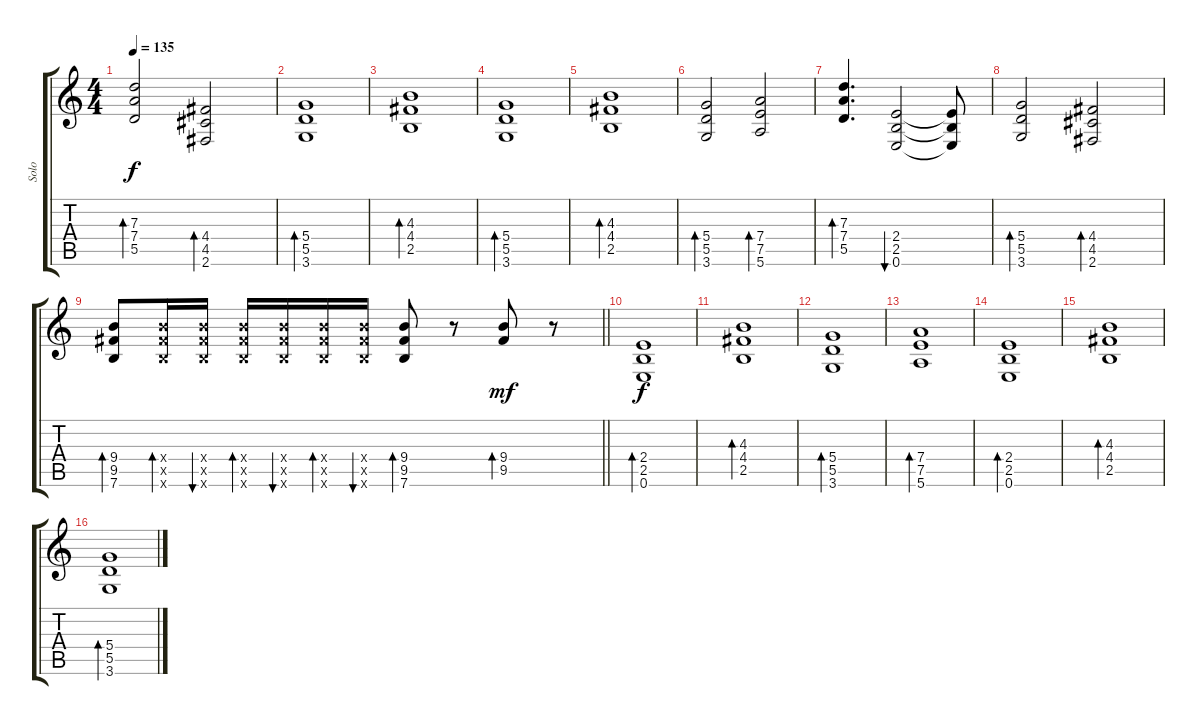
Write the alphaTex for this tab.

\track ("Solo" "Solo") {instrument distortionguitar}
\staff {score tabs}
\tuning (E4 B3 G3 D3 A2 E2) {hide}
\ts (4 4)
\tempo 135
\clef g2
\ks c
(7.3 7.4 5.5).2{bd 30 dy f} (4.4 4.5 2.6).2{bd 30} |
(5.4 5.5 3.6).1{bd 30} |
(4.3 4.4 2.5).1{bd 30} |
(5.4 5.5 3.6).1{bd 30} |
(4.3 4.4 2.5).1{bd 30} |
(5.4 5.5 3.6).2{bd 30} (7.4 7.5 5.6).2{bd 30} |
(7.3 7.4 5.5).4{d bd 30} (2.4 2.5 0.6).2{bu 30} (2.4{t} 2.5{t} 0.6{t}).8 |
(5.4 5.5 3.6).2{bd 30} (4.4 4.5 2.6).2{bd 30} |
\barLineRight lightlight
(9.4 9.5 7.6).8{bd 30} (9.4{x} 9.5{x} 7.6{x}).16{bd 60} (9.4{x} 9.5{x} 7.6{x}).16{bu 60} (9.4{x} 9.5{x} 7.6{x}).16{bd 60} (9.4{x} 9.5{x} 7.6{x}).16{bu 60} (9.4{x} 9.5{x} 7.6{x}).16{bd 60} (9.4{x} 9.5{x} 7.6{x}).16{bu 30} (9.4 9.5 7.6).8{bd 30} r.8 (9.4 9.5).8{bd 30 dy mf} r.8 |
(2.4 2.5 0.6).1{bd 30 dy f} |
(4.3 4.4 2.5).1{bd 30} |
(5.4 5.5 3.6).1{bd 30} |
(7.4 7.5 5.6).1{bd 30} |
(2.4 2.5 0.6).1{bd 30} |
(4.3 4.4 2.5).1{bd 30} |
(5.4 5.5 3.6).1{bd 30}
